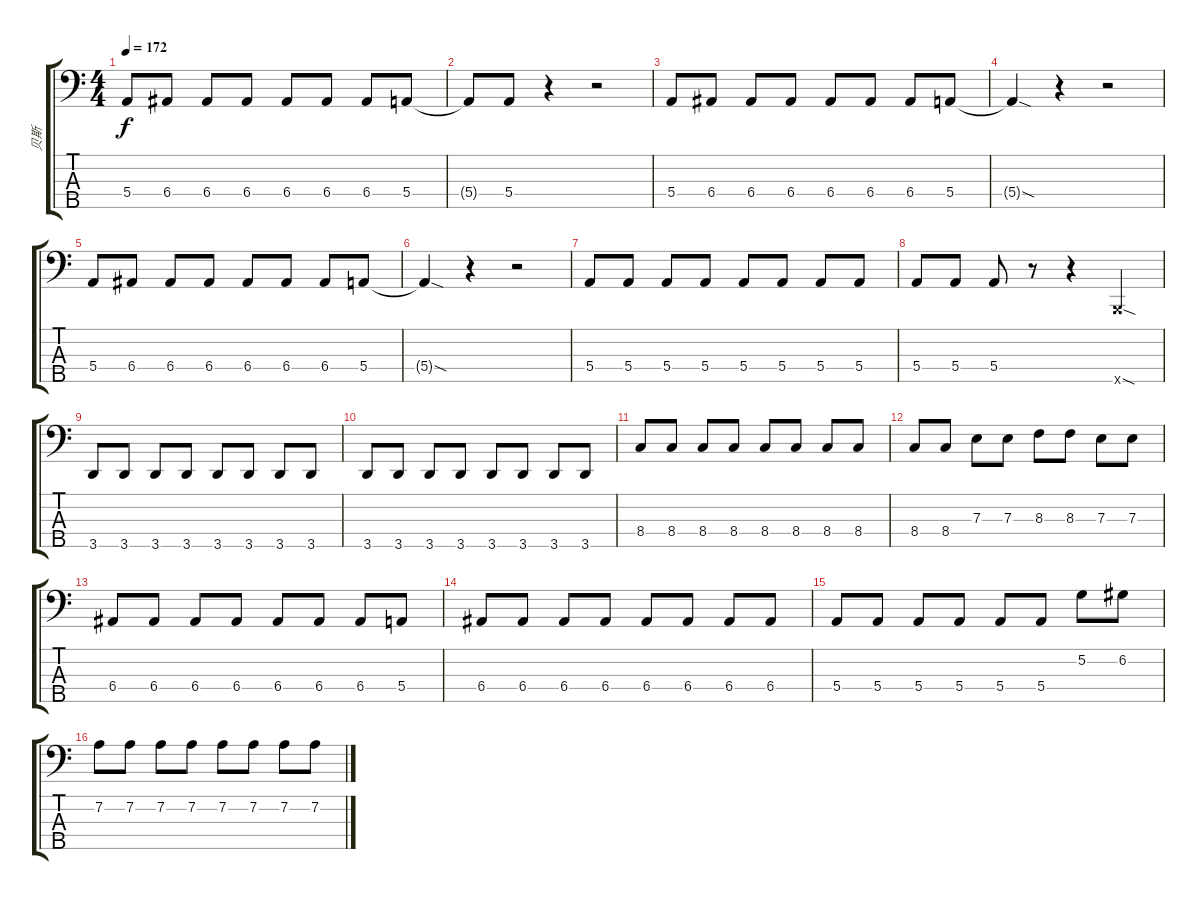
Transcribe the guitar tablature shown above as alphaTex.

\track ("贝斯" "贝斯") {instrument electricbassfinger}
\staff {score tabs}
\tuning (G2 D2 A1 E1 B0) {hide}
\ts (4 4)
\tempo 172
\clef f4
\ks c
5.4.8{dy f} 6.4.8 6.4.8 6.4.8 6.4.8 6.4.8 6.4.8 5.4.8 |
5.4{t}.8 5.4.8 r.4 r.2 |
5.4.8 6.4.8 6.4.8 6.4.8 6.4.8 6.4.8 6.4.8 5.4.8 |
5.4{sod t}.4 r.4 r.2 |
5.4.8 6.4.8 6.4.8 6.4.8 6.4.8 6.4.8 6.4.8 5.4.8 |
5.4{sod t}.4 r.4 r.2 |
5.4.8 5.4.8 5.4.8 5.4.8 5.4.8 5.4.8 5.4.8 5.4.8 |
5.4.8 5.4.8 5.4.8 r.8 r.4 0.5{sod x}.4 |
3.5.8 3.5.8 3.5.8 3.5.8 3.5.8 3.5.8 3.5.8 3.5.8 |
3.5.8 3.5.8 3.5.8 3.5.8 3.5.8 3.5.8 3.5.8 3.5.8 |
8.4.8 8.4.8 8.4.8 8.4.8 8.4.8 8.4.8 8.4.8 8.4.8 |
8.4.8 8.4.8 7.3.8 7.3.8 8.3.8 8.3.8 7.3.8 7.3.8 |
6.4.8 6.4.8 6.4.8 6.4.8 6.4.8 6.4.8 6.4.8 5.4.8 |
6.4.8 6.4.8 6.4.8 6.4.8 6.4.8 6.4.8 6.4.8 6.4.8 |
5.4.8 5.4.8 5.4.8 5.4.8 5.4.8 5.4.8 5.2.8 6.2.8 |
7.2.8 7.2.8 7.2.8 7.2.8 7.2.8 7.2.8 7.2.8 7.2.8
